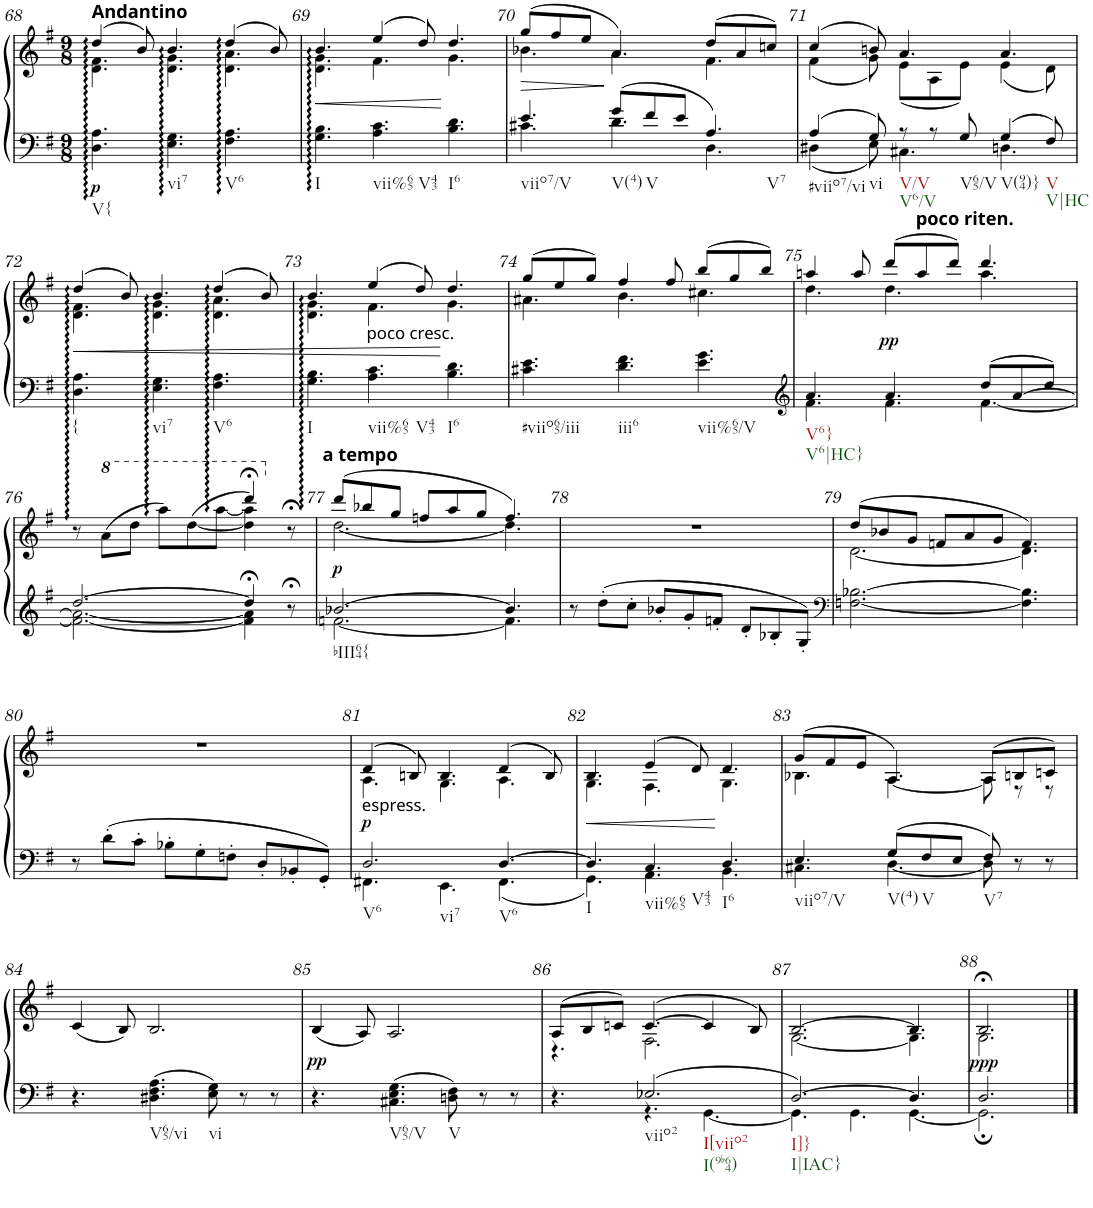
**kern	**kern	**dynam
*part1	*part1	*part1
*staff2	*staff1	*staff1/2
*I"Klavier	*	*
*I'Klav.	*	*
!!LO:PB:g=z
*clefF4	*clefG2	*
*k[f#]	*k[f#]	*
*G:	*G:	*
*M9/8	*M9/8	*
=68	=68	=68
*	*^	*
!	!LO:TX:a:B:t=Andantino	!	!
!LO:TX:b:t=V{	!	!	!
!	!	!	!LO:DY:b=2
4.D\ 4.A\	(4dd/	4.d\ 4.f#\	p
.	8b/)	.	.
!LO:TX:b:t=vi7	!	!	!
4.E\ 4.G\	4.b/	4.d\ 4.g\	.
!LO:TX:b:t=V6	!	!	!
4.F#\ 4.A\	(4dd/	4.d\ 4.a\	.
.	8b/)	.	.
=69	=69	=69	=69
!LO:TX:b:t=I	!	!	!
4.G\ 4.B\	4.b/	4.d\ 4.g\	.
!LO:TX:b:t=vii%65	!	!	!
!LO:TX:b:t=V43	!	!	!
4.A\ 4.c\	(4ee/	4.f#\	.
.	8dd/)	.	.
!LO:TX:b:t=I6	!	!	!
4.B\ 4.d\	4.dd/	4.g\	.
=70	=70	=70	=70
*^	*	*	*
!LO:TX:b:t=viio7/V	!	!	!	!
!	!	!	!	!LO:HP:b
4.e/	4.c#X\	(8gg/L	4.b-X\	>
.	.	8ff#/	.	.
.	.	8ee/J	.	.
!LO:TX:b:t=V(4)	!	!	!	!
8g/L	4.d\	4.a/)	4.a\	]
!LO:TX:b:t=V	!	!	!	!
8f#/	.	.	.	.
8e/J	.	.	.	.
!LO:TX:b:t=V7	!	!	!	!
4.A/	4.D\	(8dd/L	4.f#\	.
.	.	8a/	.	.
.	.	8ccn/J)	.	.
=71	=71	=71	=71	=71
!LO:TX:b:t=#viio7/vi	!	!	!	!
4A/	4D#X\	(4cc/	(4f#\	.
!LO:TX:b:t=vi	!	!	!	!
8G/	8E\	8bn/)	8g\)	.
!LO:TX:b:t=V/V	!	!	!	!
!LO:TX:b:t=V6/V	!	!	!	!
8r	4.C#X\	4.a/	(8e\L	.
8r	.	.	8A\	.
!LO:TX:b:t=V65/V	!	!	!	!
8G/	.	.	8e\J)	.
!LO:TX:b:t=V(94)}	!	!	!	!
4G/	4.Dn\	4.a/	(4e\	.
!LO:TX:b:t=V	!	!	!	!
!LO:TX:b:t=V|HC	!	!	!	!
8F#/	.	.	8d\)	.
*v	*v	*	*	*
!!LO:LB:g=z	!!
=72	=72	=72	=72
!LO:TX:b:t={	!	!	!
4.D\ 4.A\	(4dd/	4.d\ 4.f#\	.
.	8b/)	.	.
!LO:TX:b:t=vi7	!	!	!
4.E\ 4.G\	4.b/	4.d\ 4.g\	.
!LO:TX:b:t=V6	!	!	!
4.F#\ 4.A\	(4dd/	4.d\ 4.a\	.
.	8b/)	.	.
=73	=73	=73	=73
!LO:TX:b:t=I	!	!	!
4.G\ 4.B\	4.b/	4.d\ 4.g\	.
!LO:TX:a:t=poco cresc.	!	!	!
!LO:TX:b:t=vii%65	!	!	!
!LO:TX:b:t=V43	!	!	!
4.A\ 4.c\	(4ee/	4.f#\	.
.	8dd/)	.	.
!LO:TX:b:t=I6	!	!	!
4.B\ 4.d\	4.dd/	4.g\	.
=74	=74	=74	=74
!LO:TX:b:t=#viio65/iii	!	!	!
4.c#X\ 4.e\	(8gg/L	4.a#X\	.
.	8ee/	.	.
.	8gg/J)	.	.
!LO:TX:b:t=iii6	!	!	!
4.d\ 4.f#\	4ff#/	4.b\	.
.	8ff#/	.	.
!LO:TX:b:t=vii%65/V	!	!	!
4.e\ 4.g\	(8bb/L	4.cc#X\	.
.	8gg/	.	.
.	8bb/J)	.	.
=75	=75	=75	=75
*clefG2	*	*	*
*^	*	*	*
!LO:TX:b:t=V6}	!	!	!	!
!LO:TX:b:t=V6|HC}	!	!	!	!
4.a/	4.f#\	4aan/	4.dd\	.
.	.	8aa/	.	.
!	!	!	!	!LO:DY:b
4.a/	4.f#\	(8ddd/L	4.dd\	pp
!	!	!LO:TX:a:B:t=poco riten.	!	!
.	.	8aa/	.	.
.	.	8ddd/J)	.	.
8dd/L	[4.f#\	4.ddd/	4.aa\	.
[8a/	.	.	.	.
8dd/J	.	.	.	.
!!LO:LB:g=z	!!
=76	=76	=76	=76	=76
[2.dd/	2.f#\_ 2.a\_	8r	4.ryy	.
*	*	*8va	*	*
.	.	(>8aa\L	.	.
.	.	8ddd\J	.	.
.	.	8aaa\L)	4.ryy	.
.	.	([8ddd\	.	.
.	.	[8aaa\J	.	.
4dd;</]	4f#\] 4a\]	4dddd;</)	4ddd\] 4aaa\]	.
*	*	*X8va	*	*
8r;<	8ryy	8r;<	8ryy	.
=77	=77	=77	=77	=77
!	!	!LO:TX:a:B:t=a tempo	!	!
!LO:TX:b:t=bIII64{	!	!	!	!
!	!	!	!	!LO:DY:b
[2.b-X/	[2.fn\	(8ddd/L	[2.dd\	p
.	.	8bb-X/	.	.
.	.	8gg/J	.	.
.	.	8ffn/L	.	.
.	.	8aa/	.	.
.	.	8gg/J	.	.
4.b-/]	4.f\]	4.ff/)	4.dd\]	.
*v	*v	*	*	*
*	*v	*v	*
=78	=78	=78
8r	8%9r	.
8dd'\L	.	.
8cc'\J	.	.
8b-X'/L	.	.
8g'/	.	.
8fn'/J	.	.
8d'/L	.	.
8B-X'/	.	.
8G'/J	.	.
=79	=79	=79
*clefF4	*	*
*	*^	*
[2.Fn\ [2.B-X\	(8dd/L	[2.d\	.
.	8b-X/	.	.
.	8g/J	.	.
.	8fn/L	.	.
.	8a/	.	.
.	8g/J	.	.
4.F\] 4.B-\]	4.f/)	4.d\]	.
*	*v	*v	*
!!LO:LB:g=z
=80	=80	=80
8r	8%9r	.
8d'\L	.	.
8c'\J	.	.
8B-X'\L	.	.
8G'\	.	.
8Fn'\J	.	.
8D'/L	.	.
8BB-X'/	.	.
8GG'/J	.	.
=81	=81	=81
*^	*^	*
!LO:TX:a:t=espress.	!	!	!	!
!LO:TX:b:t=V6	!	!	!	!
!LO:TX:b:t=vi7	!	!	!	!
!	!	!	!	!LO:DY:a=2
2.D/	4.FF#X\	(4d/	4.A\	p
.	.	8Bn/)	.	.
.	4.EE\	4.B/	4.G\	.
!LO:TX:b:t=V6	!	!	!	!
[4.D/	4.FF#\	(4d/	4.A\	.
.	.	8B/)	.	.
=82	=82	=82	=82	=82
!LO:TX:b:t=I	!	!	!	!
!	!	!	!	!LO:HP:b
4.D/]	4.GG\	4.B/	4.G\	<
!LO:TX:b:t=vii%65	!	!	!	!
!LO:TX:b:t=V43	!	!	!	!
4.C/	4.AA\	4e/	4.F#\	.
.	.	8d/	.	.
!LO:TX:b:t=I6	!	!	!	!
4.D/	4.BB\	4.d/	4.G\	[
=83	=83	=83	=83	=83
!LO:TX:b:t=viio7/V	!	!	!	!
4.E/	4.C#X\	(8g/L	4.B-X\	.
.	.	8f#/	.	.
.	.	8e/J	.	.
!LO:TX:b:t=V(4)	!	!	!	!
8G/L	[4.D\	4.A/)	[4.A\	.
!LO:TX:b:t=V	!	!	!	!
8F#/	.	.	.	.
8E/J	.	.	.	.
!LO:TX:b:t=V7	!	!	!	!
8F#/	8D\]	(8A/L	8A\]	.
8r	8ryy	8Bn/	8r	.
8r	8ryy	8cn/J)	8r	.
*v	*v	*	*	*
*	*v	*v	*
!!LO:LB:g=z
=84	=84	=84
4.r	(4c/	.
.	8B/)	.
!LO:TX:b:t=V65/vi	!	!
4.D#X\ 4.F#\ 4.A\	2.B/	.
!LO:TX:b:t=vi	!	!
8E\ 8G\	.	.
8r	.	.
8r	.	.
=85	=85	=85
!	!	!LO:DY:b
4.r	(4B/	pp
.	8A/)	.
!LO:TX:b:t=V65/V	!	!
4.C#X\ 4.E\ 4.G\	2.A/	.
!LO:TX:b:t=V	!	!
8Dn\ 8F#\	.	.
8r	.	.
8r	.	.
=86	=86	=86
*^	*^	*
4.r	4.ryy	(8A/L	4.r	.
.	.	8B/	.	.
.	.	8cn/J)	.	.
!LO:TX:b:t=viio2	!	!	!	!
!LO:TX:b:t=I[viio2	!	!	!	!
!LO:TX:b:t=I(9b64)	!	!	!	!
2.E-X/	4.r	([4.c/	2.F#\	.
.	[4.GG\	4c/]	.	.
.	.	8B/)	.	.
=87	=87	=87	=87	=87
!LO:TX:b:t=I]}	!	!	!	!
!LO:TX:b:t=I|IAC}	!	!	!	!
[2.D/	4.GG\]	[2.B/	[2.G\	.
.	4.GG\	.	.	.
4.D/]	[4.GG\	4.B/]	4.G\]	.
=88	=88	=88	=88	=88
!	!	!	!	!LO:DY:a=2
2.D/	2.GG;\]	2.B;</	2.G\	ppp
*v	*v	*	*	*
*	*v	*v	*
==	==	==
*-	*-	*-
